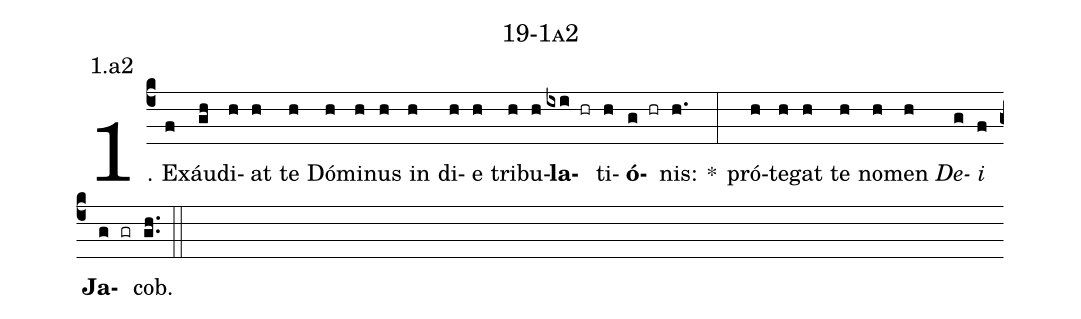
name: 19-1a2;
annotation: 1.a2;
%%
(c4)1. Ex(f)áu(gh)di(h)at(h) te(h) Dó(h)mi(h)nus(h) in(h) di(h)e(h) tri(h)bu(h)<b>la</b>(ixi hr)ti(h)<b>ó</b>(g hr)nis:(h.) *(:) pró(h)te(h)gat(h) te(h) no(h)men(h) <i>De</i>(g)<i>i</i>(f) <b>Ja</b>(g gr)cob.(gh..) (::)
